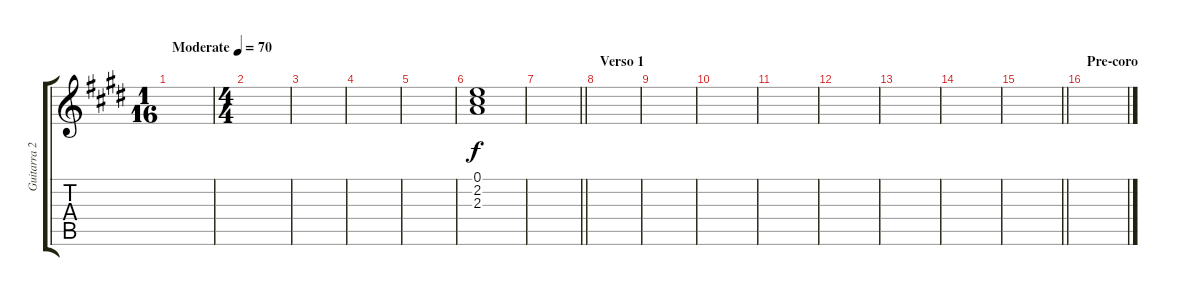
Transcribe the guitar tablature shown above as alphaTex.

\track ("Guitarra 2 " "Guitarra 2") {instrument overdrivenguitar}
\staff {score tabs}
\tuning (E4 B3 G3 D3 A2 E2) {hide}
\ts (1 16)
\tempo (70 "Moderate")
\clef g2
\ks e
|
\ts (4 4)
|
|
|
|
(0.1 2.2 2.3).1 |
\barLineRight lightlight
|
\section ("" "Verso 1")
|
|
|
|
|
|
|
\barLineRight lightlight
|
\section ("" "Pre-coro")
